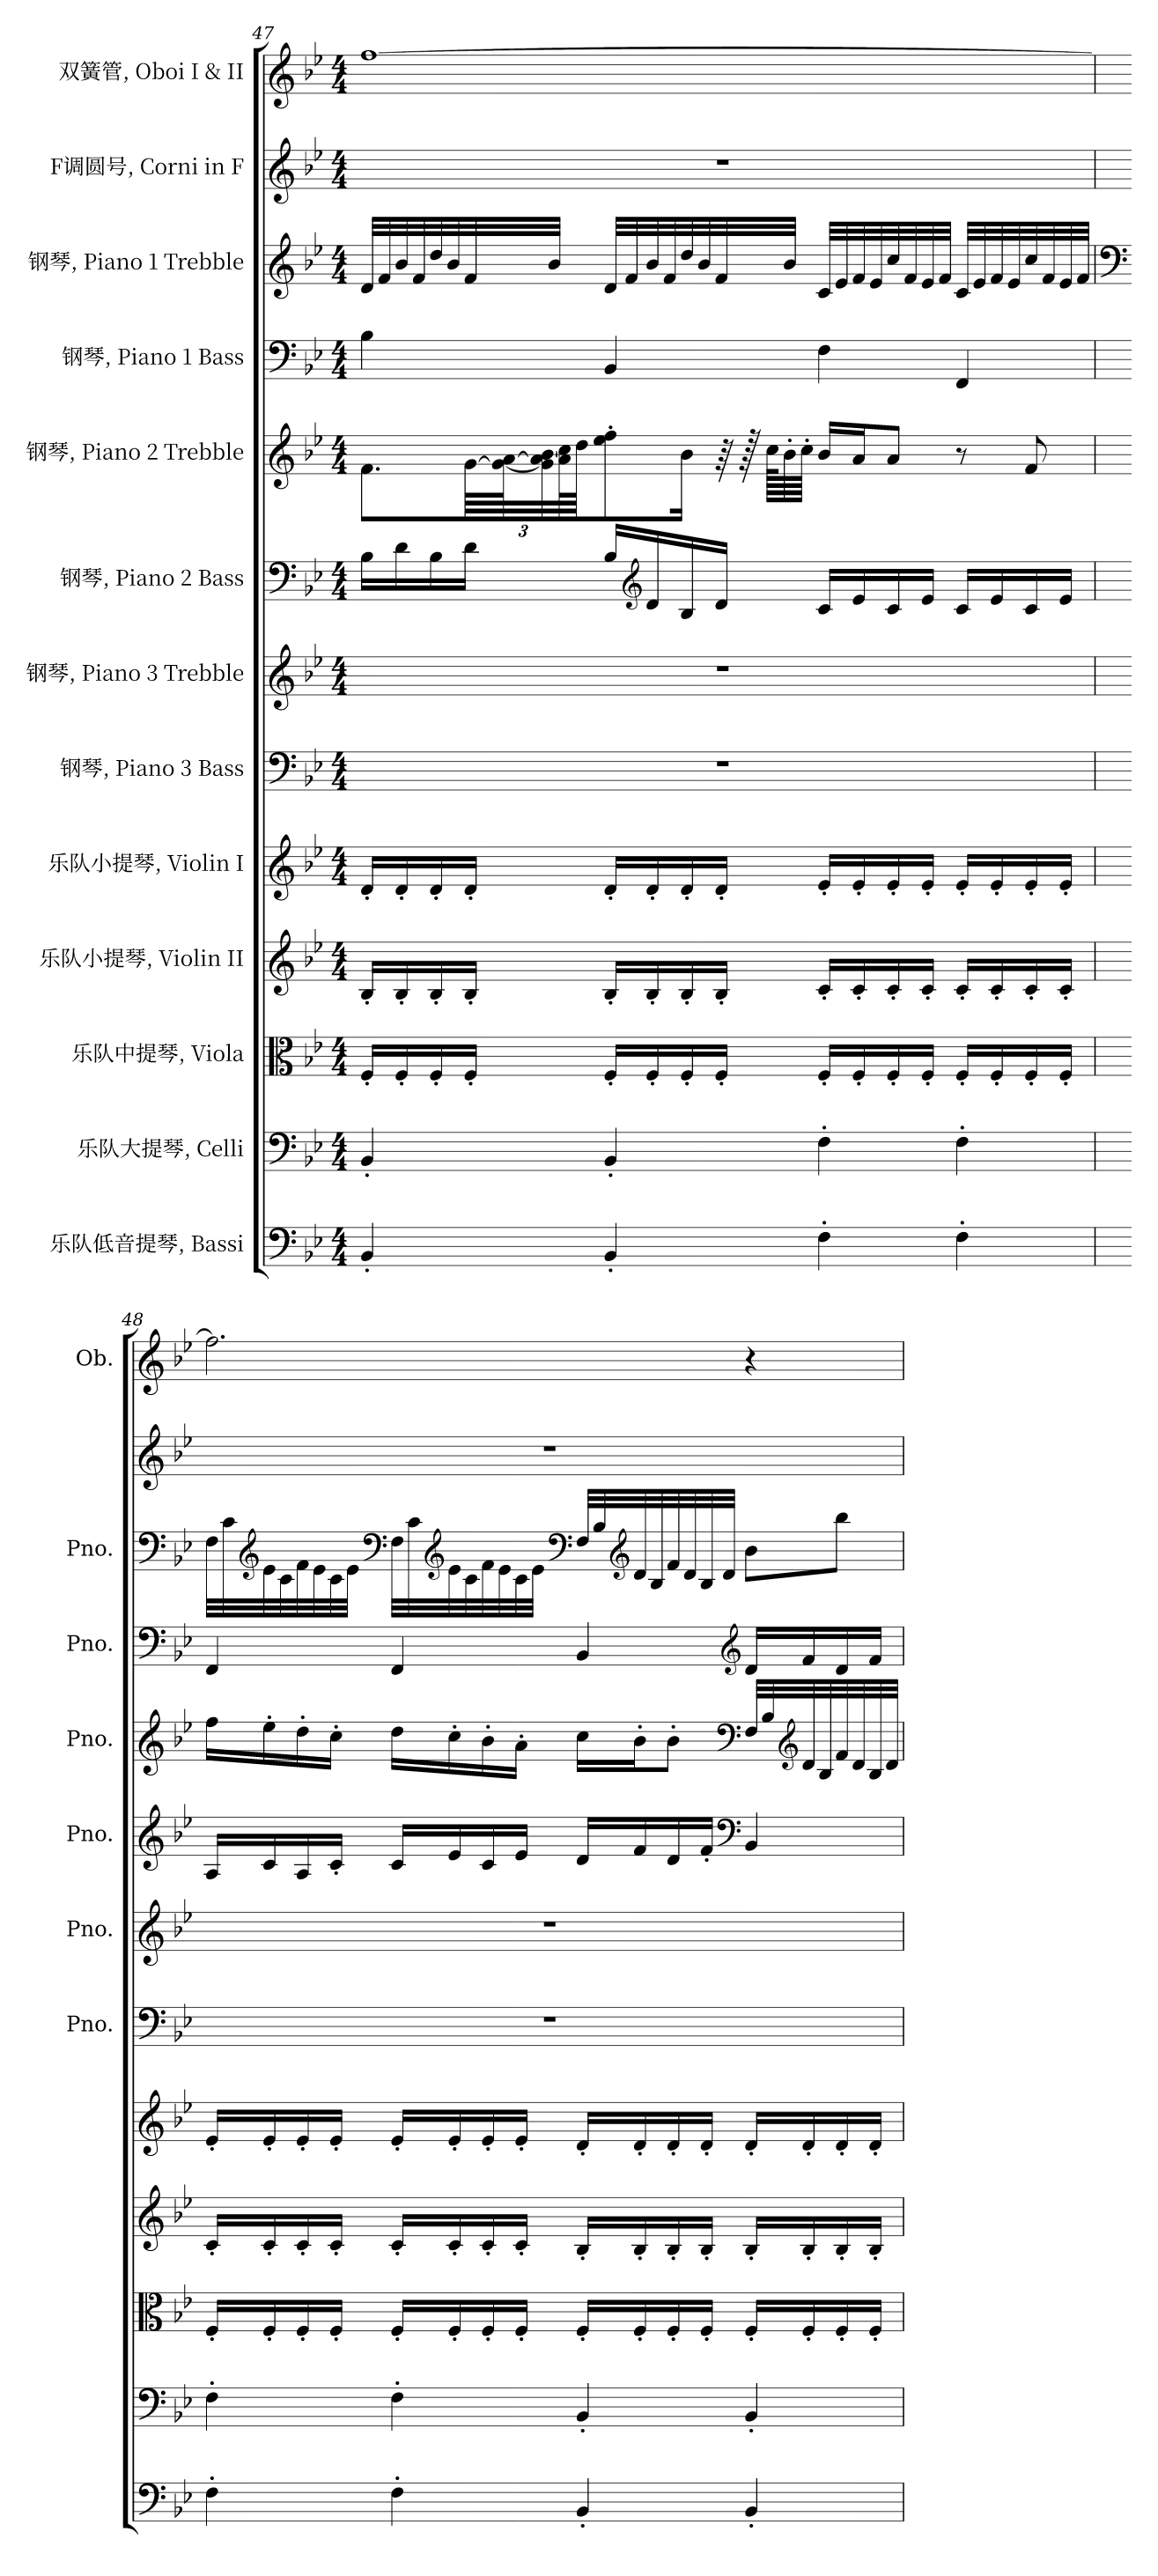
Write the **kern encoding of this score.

**kern	**kern	**kern	**kern	**kern	**kern	**kern	**kern	**kern	**kern	**kern	**kern	**kern
*part13	*part12	*part11	*part10	*part9	*part8	*part7	*part6	*part5	*part4	*part3	*part2	*part1
*staff13	*staff12	*staff11	*staff10	*staff9	*staff8	*staff7	*staff6	*staff5	*staff4	*staff3	*staff2	*staff1
*I"乐队低音提琴, Bassi	*I"乐队大提琴, Celli	*I"乐队中提琴, Viola	*I"乐队小提琴, Violin II	*I"乐队小提琴, Violin I	*I"钢琴, Piano 3 Bass	*I"钢琴, Piano 3 Trebble	*I"钢琴, Piano 2 Bass	*I"钢琴, Piano 2 Trebble	*I"钢琴, Piano 1 Bass	*I"钢琴, Piano 1 Trebble	*I"F调圆号, Corni in F	*I"双簧管, Oboi I &amp; II
*	*	*	*	*	*I'Pno.	*I'Pno.	*I'Pno.	*I'Pno.	*I'Pno.	*I'Pno.	*	*I'Ob.
!!LO:PB:g=z
*clefF4	*clefF4	*clefC3	*clefG2	*clefG2	*clefF4	*clefG2	*clefF4	*clefG2	*clefF4	*clefG2	*clefG2	*clefG2
*ITrd7c12	*	*	*	*	*	*	*	*	*	*	*ITrd4c7	*
*k[b-e-]	*k[b-e-]	*k[b-e-]	*k[b-e-]	*k[b-e-]	*k[b-e-]	*k[b-e-]	*k[b-e-]	*k[b-e-]	*k[b-e-]	*k[b-e-]	*k[b-e-a-]	*k[b-e-]
*M4/4	*M4/4	*M4/4	*M4/4	*M4/4	*M4/4	*M4/4	*M4/4	*M4/4	*M4/4	*M4/4	*M4/4	*M4/4
=47	=47	=47	=47	=47	=47	=47	=47	=47	=47	=47	=47	=47
4BBB-'/	4BB-'/	16F'/LL	16B-'/LL	16d'/LL	1r	1r	16B-\LL	8.f\L	4B-\	32d/LLL	1r	[1ff
.	.	.	.	.	.	.	.	.	.	32f/	.	.
.	.	16F'/	16B-'/	16d'/	.	.	16d\	.	.	32b-/	.	.
.	.	.	.	.	.	.	.	.	.	32f/	.	.
.	.	16F'/	16B-'/	16d'/	.	.	16B-\	.	.	32dd/	.	.
.	.	.	.	.	.	.	.	.	.	32b-/	.	.
*	*	*	*	*	*	*	*	*Xbrackettup	*	*	*	*
.	.	16F'/JJ	16B-'/JJ	16d'/JJ	.	.	16d\JJ	[96g\LLL	.	32f/	.	.
.	.	.	.	.	.	.	.	96g\_ [96a\J	.	.	.	.
.	.	.	.	.	.	.	.	48g\] 48a\_ 48b-\	.	.	.	.
.	.	.	.	.	.	.	.	.	.	32b-/JJJ	.	.
.	.	.	.	.	.	.	.	96a\] 96cc\L	.	.	.	.
.	.	.	.	.	.	.	.	96dd\JJJ	.	.	.	.
4BBB-'/	4BB-'/	16F'/LL	16B-'/LL	16d'/LL	.	.	16B-/LL	8ee-\' 8ff\'	4BB-/	32d/LLL	.	.
.	.	.	.	.	.	.	.	.	.	32f/	.	.
*	*	*	*	*	*	*	*clefG2	*	*	*	*	*
.	.	16F'/	16B-'/	16d'/	.	.	16d/	.	.	32b-/	.	.
.	.	.	.	.	.	.	.	.	.	32f/	.	.
.	.	16F'/	16B-'/	16d'/	.	.	16B-/	16b-\Jk	.	32dd/	.	.
.	.	.	.	.	.	.	.	.	.	32b-/	.	.
.	.	16F'/JJ	16B-'/JJ	16d'/JJ	.	.	16d/JJ	64r	.	32f/	.	.
.	.	.	.	.	.	.	.	128r	.	.	.	.
.	.	.	.	.	.	.	.	128cc\KLLLL	.	.	.	.
.	.	.	.	.	.	.	.	64b-'\	.	32b-/JJJ	.	.
.	.	.	.	.	.	.	.	64cc'\JJJJ	.	.	.	.
4FF'\	4F'\	16F'/LL	16c'/LL	16e-'/LL	.	.	16c/LL	16b-/LL	4F\	32c/LLL	.	.
.	.	.	.	.	.	.	.	.	.	32e-/	.	.
.	.	16F'/	16c'/	16e-'/	.	.	16e-/	16a/J	.	32f/	.	.
.	.	.	.	.	.	.	.	.	.	32e-/	.	.
.	.	16F'/	16c'/	16e-'/	.	.	16c/	8a/J	.	32cc/	.	.
.	.	.	.	.	.	.	.	.	.	32f/	.	.
.	.	16F'/JJ	16c'/JJ	16e-'/JJ	.	.	16e-/JJ	.	.	32e-/	.	.
.	.	.	.	.	.	.	.	.	.	32f/JJJ	.	.
4FF'\	4F'\	16F'/LL	16c'/LL	16e-'/LL	.	.	16c/LL	8r	4FF/	32c/LLL	.	.
.	.	.	.	.	.	.	.	.	.	32e-/	.	.
.	.	16F'/	16c'/	16e-'/	.	.	16e-/	.	.	32f/	.	.
.	.	.	.	.	.	.	.	.	.	32e-/	.	.
.	.	16F'/	16c'/	16e-'/	.	.	16c/	8f/	.	32cc/	.	.
.	.	.	.	.	.	.	.	.	.	32f/	.	.
.	.	16F'/JJ	16c'/JJ	16e-'/JJ	.	.	16e-/JJ	.	.	32e-/	.	.
.	.	.	.	.	.	.	.	.	.	32f/JJJ	.	.
!!LO:PB:g=z
=48	=48	=48	=48	=48	=48	=48	=48	=48	=48	=48	=48	=48
*	*	*	*	*	*	*	*	*	*	*clefF4	*	*
4FF'\	4F'\	16F'/LL	16c'/LL	16e-'/LL	1r	1r	16A/LL	16ff\LL	4FF/	32F\LLL	1r	2.ff\]
.	.	.	.	.	.	.	.	.	.	32c\	.	.
*	*	*	*	*	*	*	*	*	*	*clefG2	*	*
.	.	16F'/	16c'/	16e-'/	.	.	16c/	16ee-'\	.	32e-\	.	.
.	.	.	.	.	.	.	.	.	.	32c\	.	.
.	.	16F'/	16c'/	16e-'/	.	.	16A/	16dd'\	.	32f\	.	.
.	.	.	.	.	.	.	.	.	.	32e-\	.	.
.	.	16F'/JJ	16c'/JJ	16e-'/JJ	.	.	16c'/JJ	16cc'\JJ	.	32c\	.	.
.	.	.	.	.	.	.	.	.	.	32e-\JJJ	.	.
*	*	*	*	*	*	*	*	*	*	*clefF4	*	*
4FF'\	4F'\	16F'/LL	16c'/LL	16e-'/LL	.	.	16c/LL	16dd\LL	4FF/	32F\LLL	.	.
.	.	.	.	.	.	.	.	.	.	32c\	.	.
*	*	*	*	*	*	*	*	*	*	*clefG2	*	*
.	.	16F'/	16c'/	16e-'/	.	.	16e-/	16cc'\	.	32e-\	.	.
.	.	.	.	.	.	.	.	.	.	32c\	.	.
.	.	16F'/	16c'/	16e-'/	.	.	16c/	16b-'\	.	32f\	.	.
.	.	.	.	.	.	.	.	.	.	32e-\	.	.
.	.	16F'/JJ	16c'/JJ	16e-'/JJ	.	.	16e-/JJ	16a'\JJ	.	32c\	.	.
.	.	.	.	.	.	.	.	.	.	32e-\JJJ	.	.
*	*	*	*	*	*	*	*	*	*	*clefF4	*	*
4BBB-'/	4BB-'/	16F'/LL	16B-'/LL	16d'/LL	.	.	16d/LL	16cc\LL	4BB-/	32F/LLL	.	.
.	.	.	.	.	.	.	.	.	.	32B-/	.	.
*	*	*	*	*	*	*	*	*	*	*clefG2	*	*
.	.	16F'/	16B-'/	16d'/	.	.	16f/	16b-'\J	.	32d/	.	.
.	.	.	.	.	.	.	.	.	.	32B-/	.	.
.	.	16F'/	16B-'/	16d'/	.	.	16d/	8b-'\J	.	32f/	.	.
.	.	.	.	.	.	.	.	.	.	32d/	.	.
.	.	16F'/JJ	16B-'/JJ	16d'/JJ	.	.	16f'/JJ	.	.	32B-/	.	.
.	.	.	.	.	.	.	.	.	.	32d/JJJ	.	.
*	*	*	*	*	*	*	*clefF4	*clefF4	*clefG2	*	*	*
4BBB-'/	4BB-'/	16F'/LL	16B-'/LL	16d'/LL	.	.	4BB-/	32F/LLL	16d/LL	8b-\L	.	4r
.	.	.	.	.	.	.	.	32B-/	.	.	.	.
*	*	*	*	*	*	*	*	*clefG2	*	*	*	*
.	.	16F'/	16B-'/	16d'/	.	.	.	32d/	16f/	.	.	.
.	.	.	.	.	.	.	.	32B-/	.	.	.	.
.	.	16F'/	16B-'/	16d'/	.	.	.	32f/	16d/	8bb-\J	.	.
.	.	.	.	.	.	.	.	32d/	.	.	.	.
.	.	16F'/JJ	16B-'/JJ	16d'/JJ	.	.	.	32B-/	16f/JJ	.	.	.
.	.	.	.	.	.	.	.	32d/JJJ	.	.	.	.
=	=	=	=	=	=	=	=	=	=	=	=	=
*-	*-	*-	*-	*-	*-	*-	*-	*-	*-	*-	*-	*-
